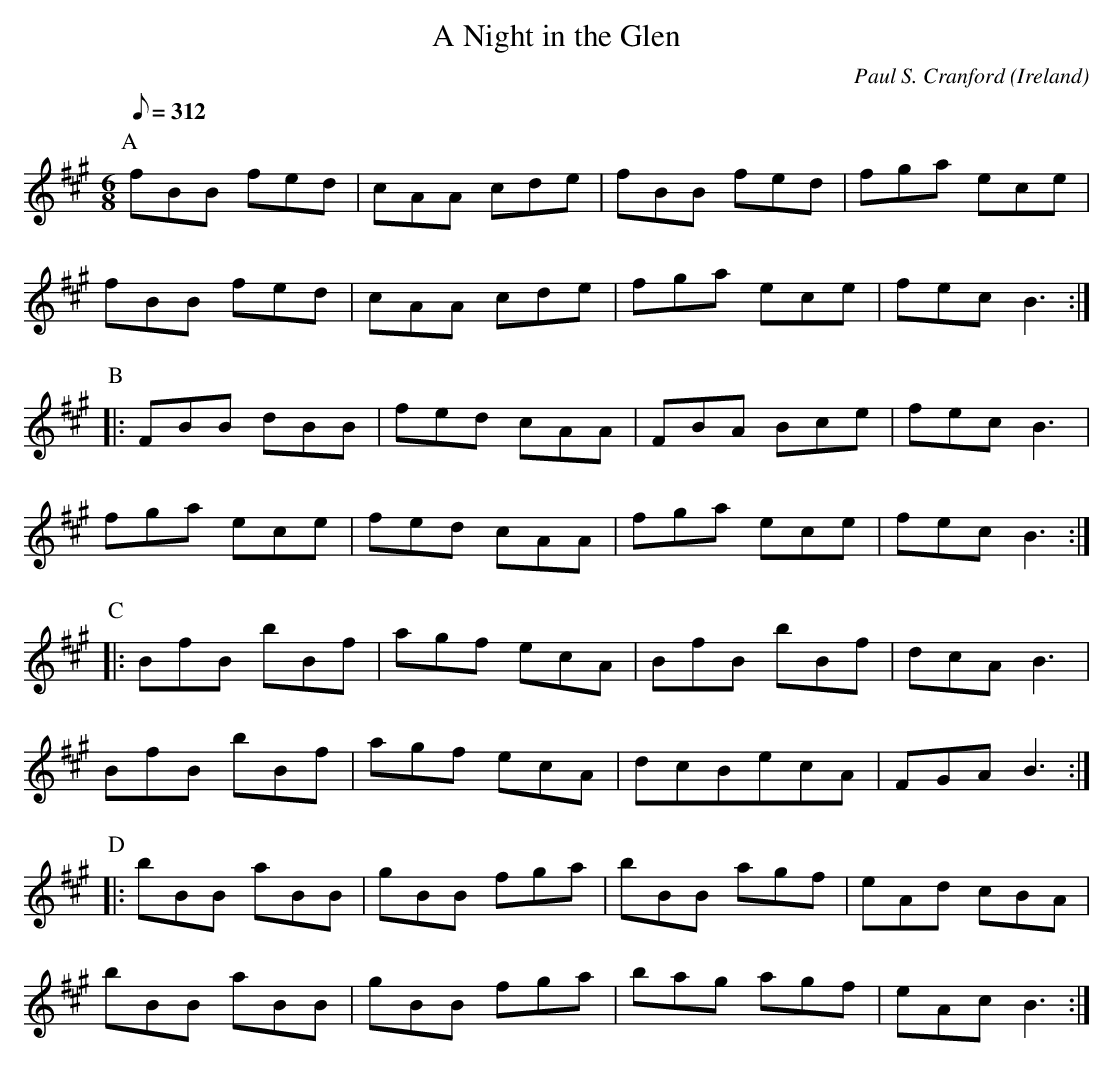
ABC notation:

X:1
T:A Night in the Glen
C:Paul S. Cranford
O:Ireland
L:1/8
Q:312
M:6/8
K:Bdor
P:A
fBB fed|cAA cde|fBB fed|fga ece|
fBB fed|cAA cde|fga ece|fec B3:|
P:B
|:FBB dBB|fed cAA|FBA Bce|fecB3|
fga ece|fed cAA|fga ece|fec B3:|
P:C
|:BfB bBf|agf ecA|BfB bBf|dcA B3|
BfB bBf|agf ecA|dcBecA|FGA B3:|
P:D
|:bBB aBB|gBB fga|bBB agf|eAd cBA|
bBB aBB|gBB fga|bag agf|eAc B3:|
